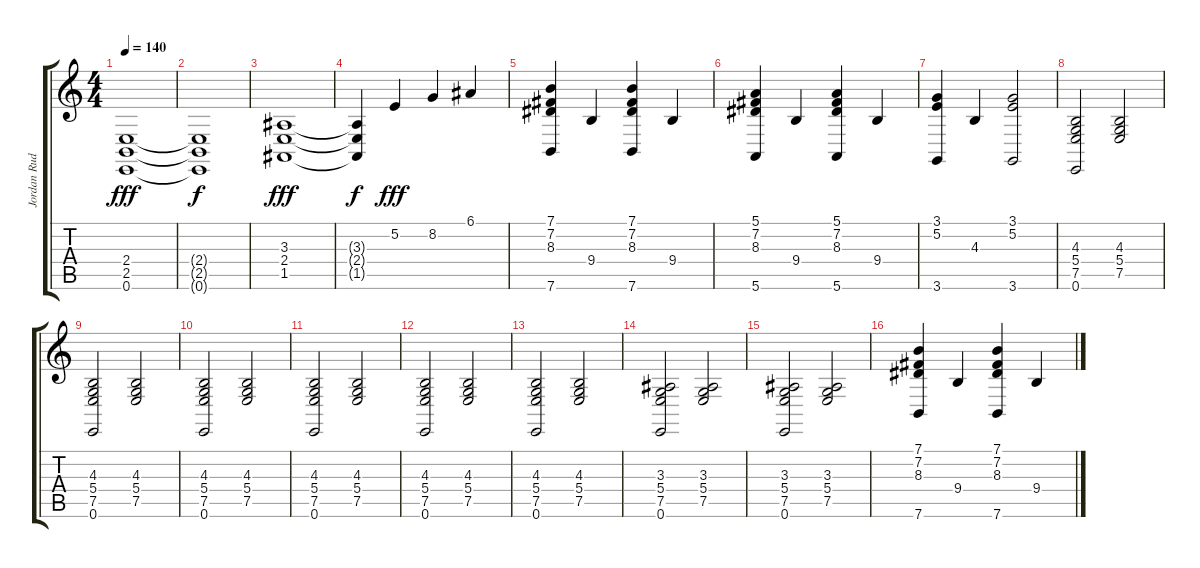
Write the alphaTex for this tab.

\track ("Jordan Rudess Piano" "Jordan Rud") {instrument acousticgrandpiano}
\staff {score tabs}
\tuning (E4 B3 G3 D3 A2 E2) {hide}
\ts (4 4)
\tempo 140
\clef g2
\ks c
(2.4 2.5 0.6).1{dy fff} |
(2.4{t} 2.5{t} 0.6{t}).1{dy f} |
(3.3 2.4 1.5).1{dy fff} |
(3.3{t} 2.4{t} 1.5{t}).4{dy f} 5.2.4{dy fff} 8.2.4 6.1.4 |
(7.1 7.2 8.3 7.6).4 9.4.4 (7.1 7.2 8.3 7.6).4 9.4.4 |
(5.1 7.2 8.3 5.6).4 9.4.4 (5.1 7.2 8.3 5.6).4 9.4.4 |
(3.1 5.2 3.6).4 4.3.4 (3.1 5.2 3.6).2 |
(4.3 5.4 7.5 0.6).2 (4.3 5.4 7.5).2 |
(4.3 5.4 7.5 0.6).2 (4.3 5.4 7.5).2 |
(4.3 5.4 7.5 0.6).2 (4.3 5.4 7.5).2 |
(4.3 5.4 7.5 0.6).2 (4.3 5.4 7.5).2 |
(4.3 5.4 7.5 0.6).2 (4.3 5.4 7.5).2 |
(4.3 5.4 7.5 0.6).2 (4.3 5.4 7.5).2 |
(3.3 5.4 7.5 0.6).2 (3.3 5.4 7.5).2 |
(3.3 5.4 7.5 0.6).2 (3.3 5.4 7.5).2 |
(7.1 7.2 8.3 7.6).4 9.4.4 (7.1 7.2 8.3 7.6).4 9.4.4
